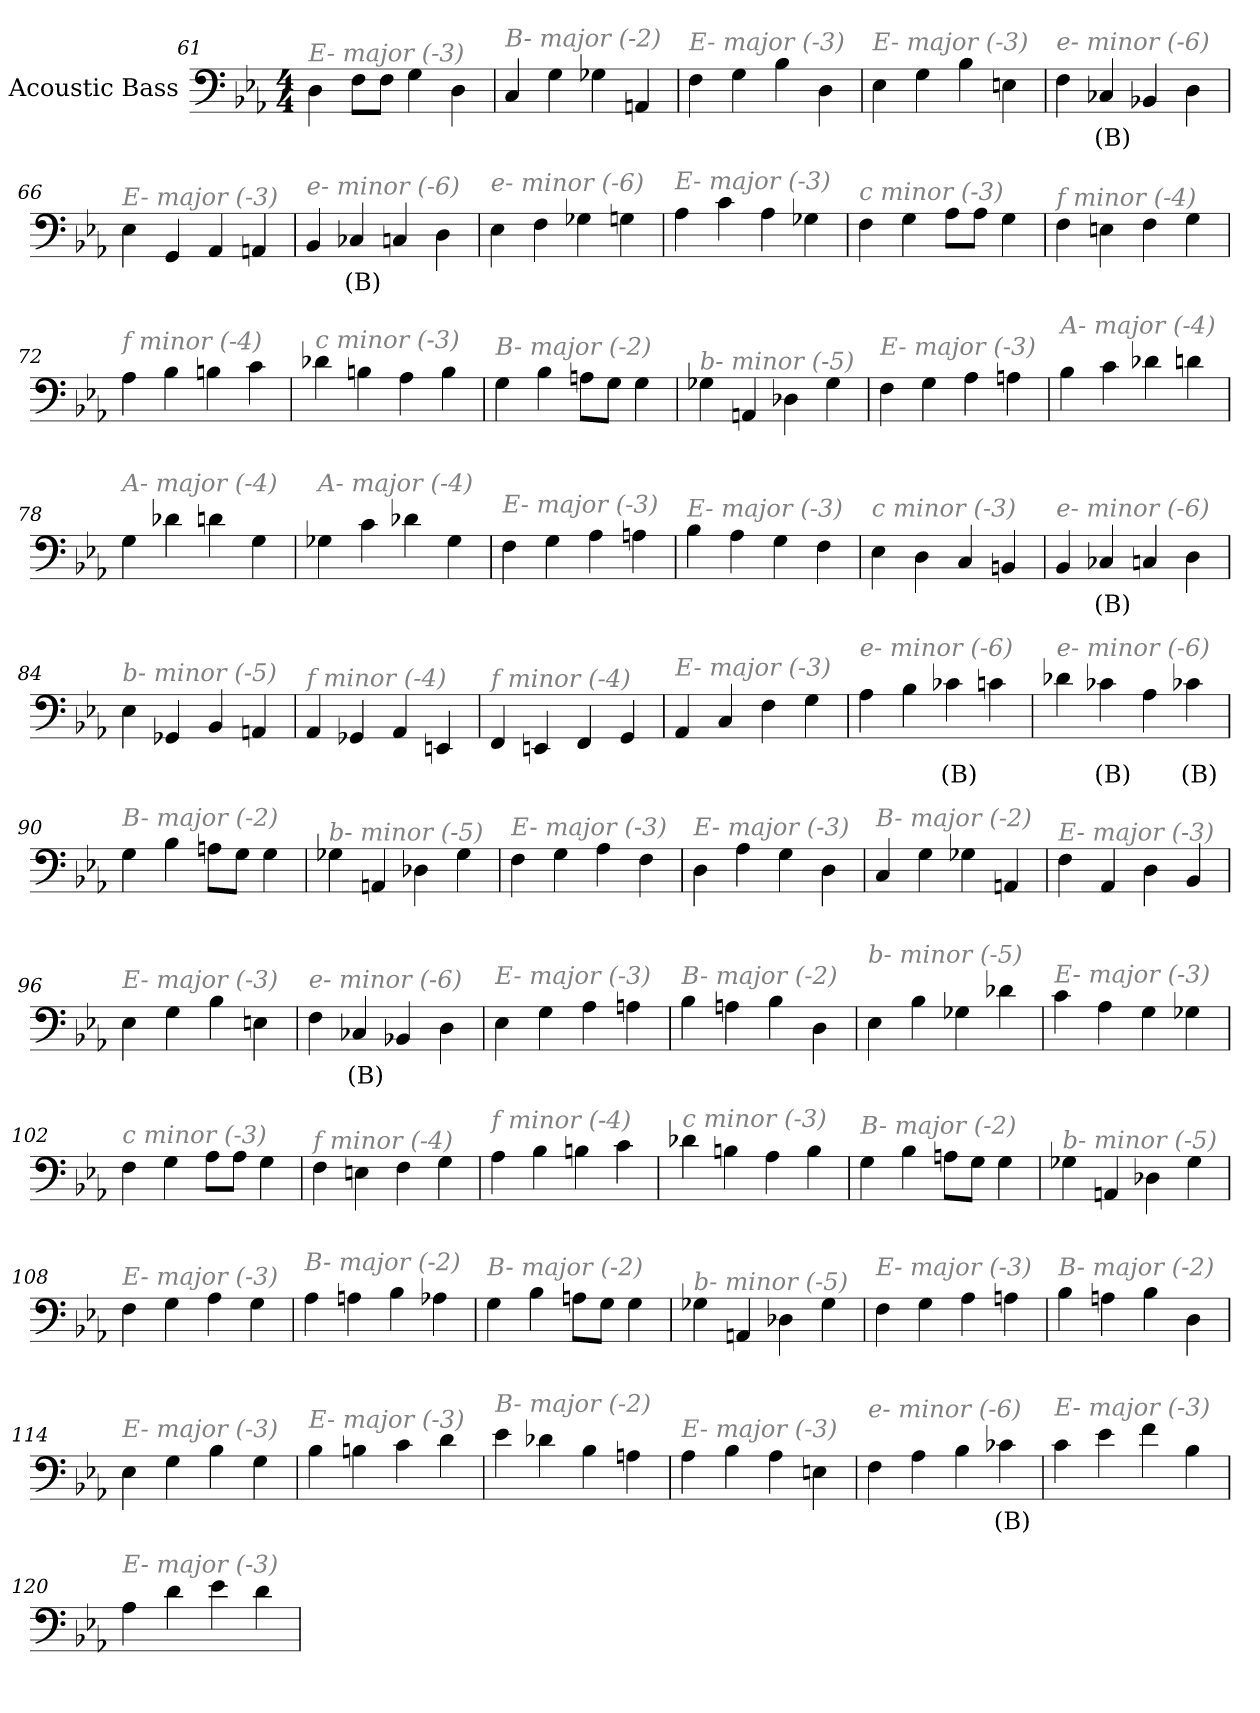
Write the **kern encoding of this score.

**kern	**text
*part1	*part1
*staff1	*staff1
*I"Acoustic Bass	*
*clefF4	*
*ITrd7c12	*
*k[b-e-a-]	*
*E-:	*
*M4/4	*
=61	=61
!LO:TX:i:color=#808080:t=E- major (-3)	!
4DD	.
8FFL	.
8FFJ	.
4GG	.
4DD	.
=62	=62
!LO:TX:i:color=#808080:t=B- major (-2)	!
4CC	.
4GG	.
4GG-X	.
4AAAn	.
=63	=63
!LO:TX:i:color=#808080:t=E- major (-3)	!
4FF	.
4GG	.
4BB-	.
4DD	.
=64	=64
!LO:TX:i:color=#808080:t=E- major (-3)	!
4EE-	.
4GG	.
4BB-	.
4EEn	.
=65	=65
!LO:TX:i:color=#808080:t=e- minor (-6)	!
4FF	.
4CC-Xi	(B)
4BBB-X	.
4DD	.
=66	=66
!LO:TX:i:color=#808080:t=E- major (-3)	!
4EE-	.
4GGG	.
4AAA-	.
4AAAn	.
=67	=67
!LO:TX:i:color=#808080:t=e- minor (-6)	!
4BBB-	.
4CC-Xi	(B)
4CC	.
4DD	.
=68	=68
!LO:TX:i:color=#808080:t=e- minor (-6)	!
4EE-	.
4FF	.
4GG-X	.
4GGn	.
=69	=69
!LO:TX:i:color=#808080:t=E- major (-3)	!
4AA-	.
4C	.
4AA-	.
4GG-X	.
=70	=70
!LO:TX:i:color=#808080:t=c minor (-3)	!
4FF	.
4GG	.
8AA-L	.
8AA-J	.
4GG	.
=71	=71
!LO:TX:i:color=#808080:t=f minor (-4)	!
4FF	.
4EEn	.
4FF	.
4GG	.
=72	=72
!LO:TX:i:color=#808080:t=f minor (-4)	!
4AA-	.
4BB-	.
4BBn	.
4C	.
=73	=73
!LO:TX:i:color=#808080:t=c minor (-3)	!
4D-X	.
4BBn	.
4AA-	.
4BB	.
=74	=74
!LO:TX:i:color=#808080:t=B- major (-2)	!
4GG	.
4BB-	.
8AAnL	.
8GGJ	.
4GG	.
=75	=75
!LO:TX:i:color=#808080:t=b- minor (-5)	!
4GG-X	.
4AAAn	.
4DD-X	.
4GG-	.
=76	=76
!LO:TX:i:color=#808080:t=E- major (-3)	!
4FF	.
4GG	.
4AA-	.
4AAn	.
=77	=77
!LO:TX:i:color=#808080:t=A- major (-4)	!
4BB-	.
4C	.
4D-X	.
4Dn	.
=78	=78
!LO:TX:i:color=#808080:t=A- major (-4)	!
4GG	.
4D-X	.
4Dn	.
4GG	.
=79	=79
!LO:TX:i:color=#808080:t=A- major (-4)	!
4GG-X	.
4C	.
4D-X	.
4GG-	.
=80	=80
!LO:TX:i:color=#808080:t=E- major (-3)	!
4FF	.
4GG	.
4AA-	.
4AAn	.
=81	=81
!LO:TX:i:color=#808080:t=E- major (-3)	!
4BB-	.
4AA-	.
4GG	.
4FF	.
=82	=82
!LO:TX:i:color=#808080:t=c minor (-3)	!
4EE-	.
4DD	.
4CC	.
4BBBn	.
=83	=83
!LO:TX:i:color=#808080:t=e- minor (-6)	!
4BBB-	.
4CC-Xi	(B)
4CC	.
4DD	.
=84	=84
!LO:TX:i:color=#808080:t=b- minor (-5)	!
4EE-	.
4GGG-X	.
4BBB-	.
4AAAn	.
=85	=85
!LO:TX:i:color=#808080:t=f minor (-4)	!
4AAA-	.
4GGG-X	.
4AAA-	.
4EEEn	.
=86	=86
!LO:TX:i:color=#808080:t=f minor (-4)	!
4FFF	.
4EEEn	.
4FFF	.
4GGG	.
=87	=87
!LO:TX:i:color=#808080:t=E- major (-3)	!
4AAA-	.
4CC	.
4FF	.
4GG	.
=88	=88
!LO:TX:i:color=#808080:t=e- minor (-6)	!
4AA-	.
4BB-	.
4C-Xi	(B)
4C	.
=89	=89
!LO:TX:i:color=#808080:t=e- minor (-6)	!
4D-X	.
4C-Xi	(B)
4AA-	.
4C-Xi	(B)
=90	=90
!LO:TX:i:color=#808080:t=B- major (-2)	!
4GG	.
4BB-	.
8AAnL	.
8GGJ	.
4GG	.
=91	=91
!LO:TX:i:color=#808080:t=b- minor (-5)	!
4GG-X	.
4AAAn	.
4DD-X	.
4GG-	.
=92	=92
!LO:TX:i:color=#808080:t=E- major (-3)	!
4FF	.
4GG	.
4AA-	.
4FF	.
=93	=93
!LO:TX:i:color=#808080:t=E- major (-3)	!
4DD	.
4AA-	.
4GG	.
4DD	.
=94	=94
!LO:TX:i:color=#808080:t=B- major (-2)	!
4CC	.
4GG	.
4GG-X	.
4AAAn	.
=95	=95
!LO:TX:i:color=#808080:t=E- major (-3)	!
4FF	.
4AAA-	.
4DD	.
4BBB-	.
=96	=96
!LO:TX:i:color=#808080:t=E- major (-3)	!
4EE-	.
4GG	.
4BB-	.
4EEn	.
=97	=97
!LO:TX:i:color=#808080:t=e- minor (-6)	!
4FF	.
4CC-Xi	(B)
4BBB-X	.
4DD	.
=98	=98
!LO:TX:i:color=#808080:t=E- major (-3)	!
4EE-	.
4GG	.
4AA-	.
4AAn	.
=99	=99
!LO:TX:i:color=#808080:t=B- major (-2)	!
4BB-	.
4AAn	.
4BB-	.
4DD	.
=100	=100
!LO:TX:i:color=#808080:t=b- minor (-5)	!
4EE-	.
4BB-	.
4GG-X	.
4D-X	.
=101	=101
!LO:TX:i:color=#808080:t=E- major (-3)	!
4C	.
4AA-	.
4GG	.
4GG-X	.
=102	=102
!LO:TX:i:color=#808080:t=c minor (-3)	!
4FF	.
4GG	.
8AA-L	.
8AA-J	.
4GG	.
=103	=103
!LO:TX:i:color=#808080:t=f minor (-4)	!
4FF	.
4EEn	.
4FF	.
4GG	.
=104	=104
!LO:TX:i:color=#808080:t=f minor (-4)	!
4AA-	.
4BB-	.
4BBn	.
4C	.
=105	=105
!LO:TX:i:color=#808080:t=c minor (-3)	!
4D-X	.
4BBn	.
4AA-	.
4BB	.
=106	=106
!LO:TX:i:color=#808080:t=B- major (-2)	!
4GG	.
4BB-	.
8AAnL	.
8GGJ	.
4GG	.
=107	=107
!LO:TX:i:color=#808080:t=b- minor (-5)	!
4GG-X	.
4AAAn	.
4DD-X	.
4GG-	.
=108	=108
!LO:TX:i:color=#808080:t=E- major (-3)	!
4FF	.
4GG	.
4AA-	.
4GG	.
=109	=109
!LO:TX:i:color=#808080:t=B- major (-2)	!
4AA-	.
4AAn	.
4BB-	.
4AA-X	.
=110	=110
!LO:TX:i:color=#808080:t=B- major (-2)	!
4GG	.
4BB-	.
8AAnL	.
8GGJ	.
4GG	.
=111	=111
!LO:TX:i:color=#808080:t=b- minor (-5)	!
4GG-X	.
4AAAn	.
4DD-X	.
4GG-	.
=112	=112
!LO:TX:i:color=#808080:t=E- major (-3)	!
4FF	.
4GG	.
4AA-	.
4AAn	.
=113	=113
!LO:TX:i:color=#808080:t=B- major (-2)	!
4BB-	.
4AAn	.
4BB-	.
4DD	.
=114	=114
!LO:TX:i:color=#808080:t=E- major (-3)	!
4EE-	.
4GG	.
4BB-	.
4GG	.
=115	=115
!LO:TX:i:color=#808080:t=E- major (-3)	!
4BB-	.
4BBn	.
4C	.
4D	.
=116	=116
!LO:TX:i:color=#808080:t=B- major (-2)	!
4E-	.
4D-X	.
4BB-	.
4AAn	.
=117	=117
!LO:TX:i:color=#808080:t=E- major (-3)	!
4AA-	.
4BB-	.
4AA-	.
4EEn	.
=118	=118
!LO:TX:i:color=#808080:t=e- minor (-6)	!
4FF	.
4AA-	.
4BB-	.
4C-Xi	(B)
=119	=119
!LO:TX:i:color=#808080:t=E- major (-3)	!
4C	.
4E-	.
4F	.
4BB-	.
=120	=120
!LO:TX:i:color=#808080:t=E- major (-3)	!
4AA-	.
4D	.
4E-	.
4D	.
=	=
*-	*-
